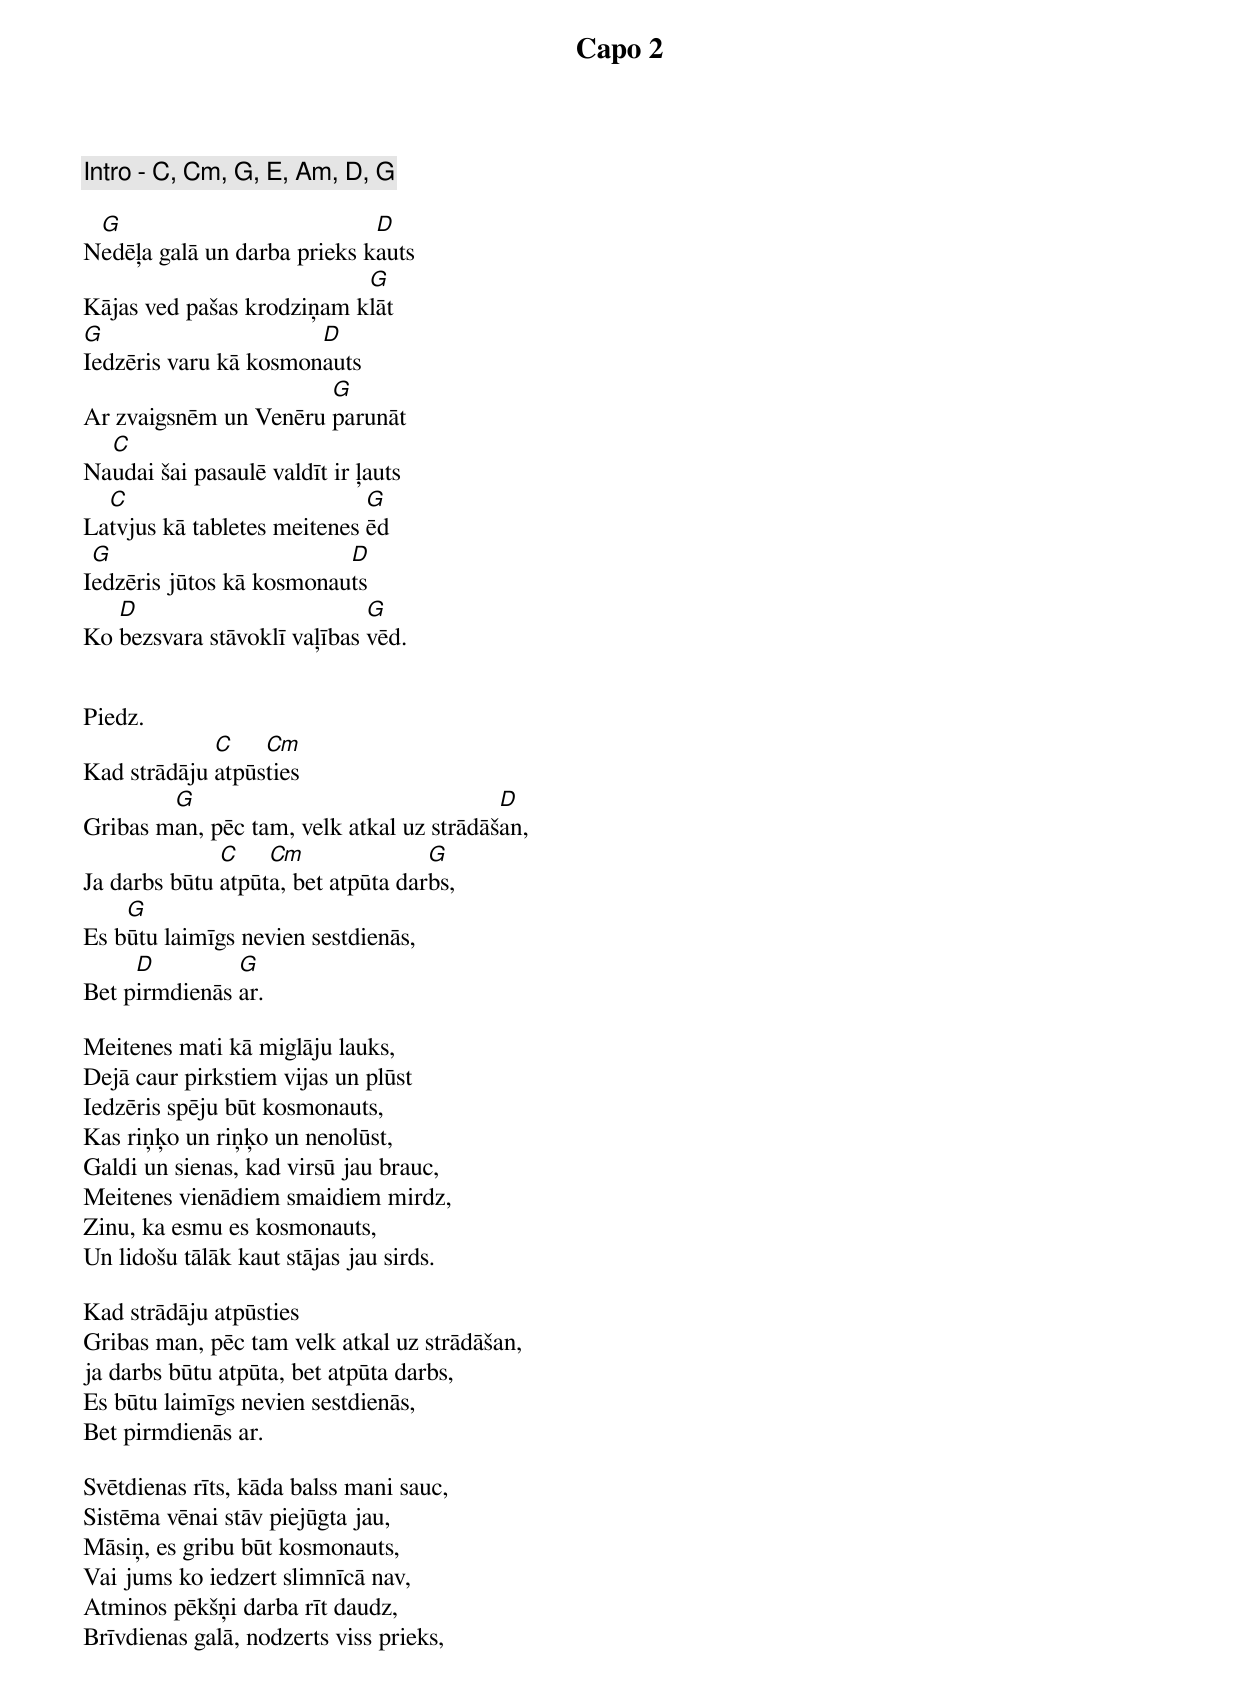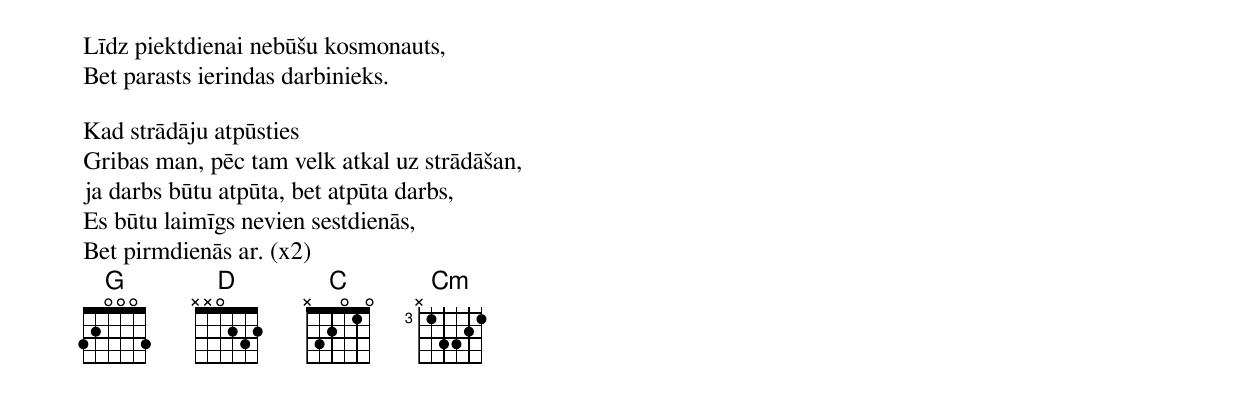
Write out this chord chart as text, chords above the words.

Capo 2

Intro - C, Cm, G, E, Am, D, G

 G                           D
Nedēļa galā un darba prieks kauts
                           G
Kājas ved pašas krodziņam klāt
G                      D
Iedzēris varu kā kosmonauts
                       G
Ar zvaigsnēm un Venēru parunāt
  C
Naudai šai pasaulē valdīt ir ļauts
  C                          G
Latvjus kā tabletes meitenes ēd
 G                        D
Iedzēris jūtos kā kosmonauts
   D                         G
Ko bezsvara stāvoklī vaļības vēd.


Piedz.
             C    Cm
Kad strādāju atpūsties
        G                                 D
Gribas man, pēc tam, velk atkal uz strādāšan,
              C    Cm               G
Ja darbs būtu atpūta, bet atpūta darbs,
    G
Es būtu laimīgs nevien sestdienās,
     D         G
Bet pirmdienās ar.

Meitenes mati kā miglāju lauks,
Dejā caur pirkstiem vijas un plūst
Iedzēris spēju būt kosmonauts,
Kas riņķo un riņķo un nenolūst,
Galdi un sienas, kad virsū jau brauc,
Meitenes vienādiem smaidiem mirdz,
Zinu, ka esmu es kosmonauts,
Un lidošu tālāk kaut stājas jau sirds.

Kad strādāju atpūsties
Gribas man, pēc tam velk atkal uz strādāšan,
ja darbs būtu atpūta, bet atpūta darbs,
Es būtu laimīgs nevien sestdienās,
Bet pirmdienās ar.

Svētdienas rīts, kāda balss mani sauc,
Sistēma vēnai stāv piejūgta jau,
Māsiņ, es gribu būt kosmonauts,
Vai jums ko iedzert slimnīcā nav,
Atminos pēkšņi darba rīt daudz,
Brīvdienas galā, nodzerts viss prieks,
Līdz piektdienai nebūšu kosmonauts,
Bet parasts ierindas darbinieks.

Kad strādāju atpūsties
Gribas man, pēc tam velk atkal uz strādāšan,
ja darbs būtu atpūta, bet atpūta darbs,
Es būtu laimīgs nevien sestdienās,
Bet pirmdienās ar. (x2)
